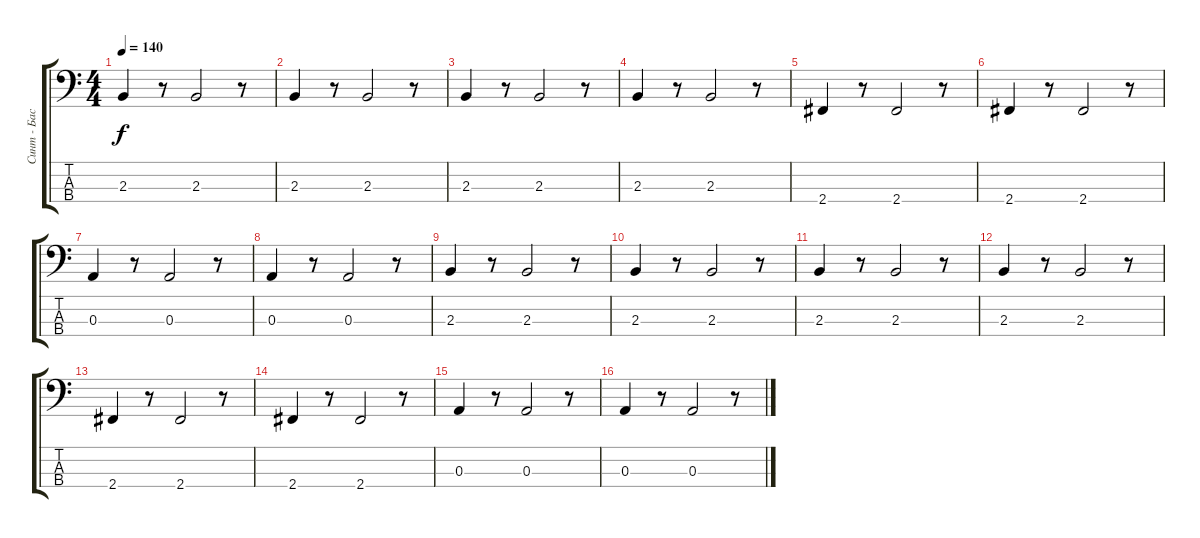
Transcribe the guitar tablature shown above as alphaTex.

\track ("Синт - Бас" "Синт - Бас") {instrument synthbass2}
\staff {score tabs}
\tuning (G2 D2 A1 E1) {hide}
\ts (4 4)
\tempo 140
\clef f4
\ks c
2.3.4{dy f} r.8 2.3.2 r.8 |
2.3.4 r.8 2.3.2 r.8 |
2.3.4 r.8 2.3.2 r.8 |
2.3.4 r.8 2.3.2 r.8 |
2.4.4 r.8 2.4.2 r.8 |
2.4.4 r.8 2.4.2 r.8 |
0.3.4 r.8 0.3.2 r.8 |
0.3.4 r.8 0.3.2 r.8 |
2.3.4 r.8 2.3.2 r.8 |
2.3.4 r.8 2.3.2 r.8 |
2.3.4 r.8 2.3.2 r.8 |
2.3.4 r.8 2.3.2 r.8 |
2.4.4 r.8 2.4.2 r.8 |
2.4.4 r.8 2.4.2 r.8 |
0.3.4 r.8 0.3.2 r.8 |
0.3.4 r.8 0.3.2 r.8
